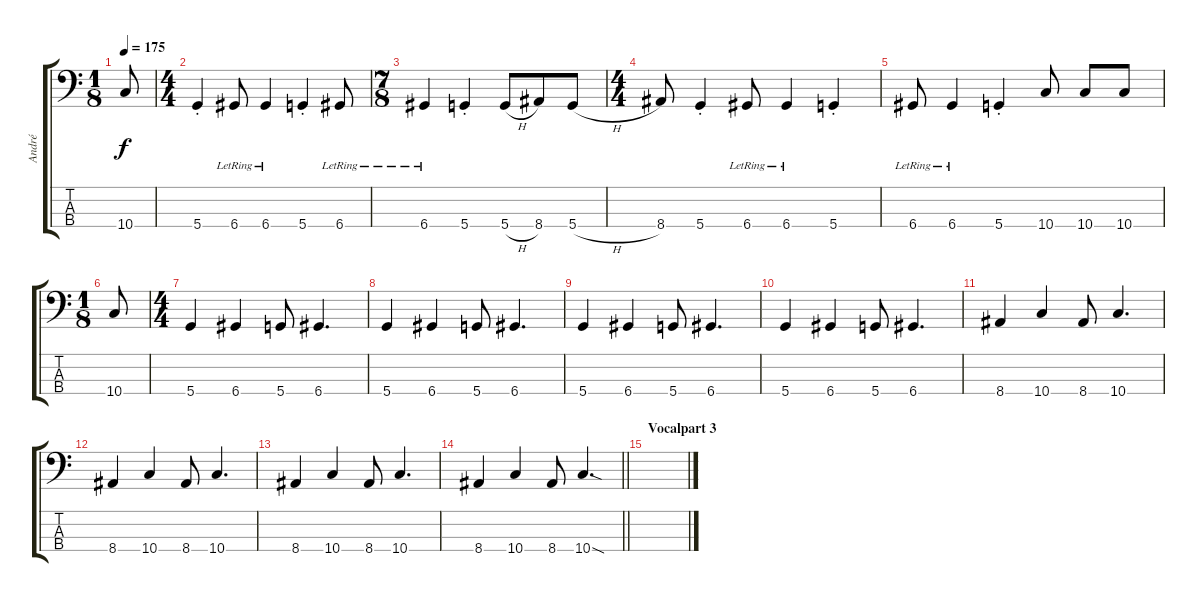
\track ("André" "André") {instrument slapbass1}
\staff {score tabs}
\tuning (G2 D2 A1 D1) {hide}
\ts (1 8)
\tempo 175
\clef f4
\ks c
10.4.8{dy f} |
\ts (4 4)
5.4{st}.4 6.4{lr}.8 6.4{lr}.4 5.4{st}.4 6.4{lr}.8 |
\ts (7 8)
6.4{lr}.4 5.4{st}.4 5.4{h}.8 8.4.8 5.4{h}.8 |
\ts (4 4)
8.4.8 5.4{st}.4 6.4{lr}.8 6.4{lr}.4 5.4{st}.4 |
6.4{lr}.8 6.4{lr}.4 5.4{st}.4 10.4.8 10.4.8 10.4.8 |
\ts (1 8)
10.4.8 |
\ts (4 4)
5.4.4 6.4.4 5.4.8 6.4.4{d} |
5.4.4 6.4.4 5.4.8 6.4.4{d} |
5.4.4 6.4.4 5.4.8 6.4.4{d} |
5.4.4 6.4.4 5.4.8 6.4.4{d} |
8.4.4 10.4.4 8.4.8 10.4.4{d} |
8.4.4 10.4.4 8.4.8 10.4.4{d} |
8.4.4 10.4.4 8.4.8 10.4.4{d} |
\barLineRight lightlight
8.4.4 10.4.4 8.4.8 10.4{sod}.4{d} |
\section ("" "Vocalpart 3")
